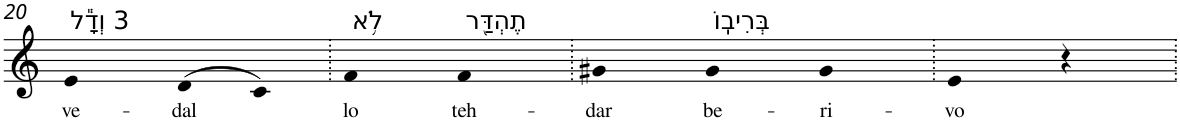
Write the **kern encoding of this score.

**kern	**text
*part1	*part1
*staff1	*staff1
*I"Piano	*
*I'Pno	*
!!LO:PB:g=z
*clefG2	*
*k[]	*
=20	=20
!LO:TX:a:t=3 וְדָ֕ל	!
!	!LO:LY:b
4e	ve-
!	!LO:LY:b
(>8d	-dal
8c)	.
=21.	=21.
!LO:TX:a:t=לֹ֥א	!
!	!LO:LY:b
4f	lo
!LO:TX:a:t=תֶהְדַּ֖ר	!
!	!LO:LY:b
4f	teh-
=22.	=22.
!	!LO:LY:b
4g#X	-dar
!LO:TX:a:t=בְּרִיבֽוֹ	!
!	!LO:LY:b
4g#	be-
!	!LO:LY:b
4g#	-ri-
=23.	=23.
!	!LO:LY:b
4e	-vo
4r	.
=.	=.
*-	*-
